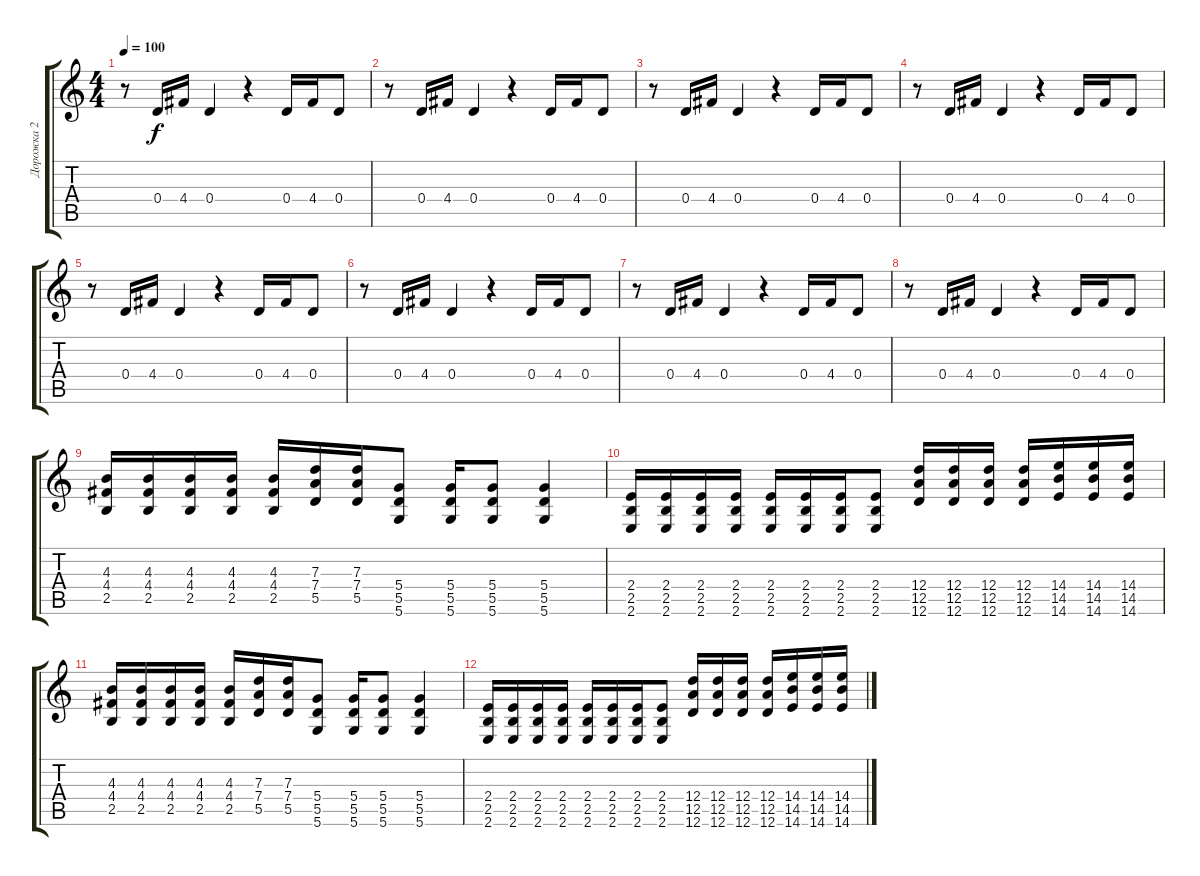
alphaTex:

\track ("Дорожка 2" "Дорожка 2") {instrument electricguitarjazz}
\staff {score tabs}
\tuning (E4 B3 G3 D3 A2 D2) {hide}
\ts (4 4)
\tempo 100
\clef g2
\ks c
r.8{dy f} 0.4.16 4.4.16 0.4.4 r.4 0.4.16 4.4.16 0.4.8 |
r.8 0.4.16 4.4.16 0.4.4 r.4 0.4.16 4.4.16 0.4.8 |
r.8 0.4.16 4.4.16 0.4.4 r.4 0.4.16 4.4.16 0.4.8 |
r.8 0.4.16 4.4.16 0.4.4 r.4 0.4.16 4.4.16 0.4.8 |
r.8 0.4.16 4.4.16 0.4.4 r.4 0.4.16 4.4.16 0.4.8 |
r.8 0.4.16 4.4.16 0.4.4 r.4 0.4.16 4.4.16 0.4.8 |
r.8 0.4.16 4.4.16 0.4.4 r.4 0.4.16 4.4.16 0.4.8 |
r.8 0.4.16 4.4.16 0.4.4 r.4 0.4.16 4.4.16 0.4.8 |
(4.3 4.4 2.5).16 (4.3 4.4 2.5).16 (4.3 4.4 2.5).16 (4.3 4.4 2.5).16 (4.3 4.4 2.5).16 (7.3 7.4 5.5).16 (7.3 7.4 5.5).16 (5.4 5.5 5.6).8 (5.4 5.5 5.6).16 (5.4 5.5 5.6).8 (5.4 5.5 5.6).4 |
(2.4 2.5 2.6).16 (2.4 2.5 2.6).16 (2.4 2.5 2.6).16 (2.4 2.5 2.6).16 (2.4 2.5 2.6).16 (2.4 2.5 2.6).16 (2.4 2.5 2.6).16 (2.4 2.5 2.6).8 (12.4 12.5 12.6).16 (12.4 12.5 12.6).16 (12.4 12.5 12.6).16 (12.4 12.5 12.6).16 (14.4 14.5 14.6).16 (14.4 14.5 14.6).16 (14.4 14.5 14.6).16 |
(4.3 4.4 2.5).16 (4.3 4.4 2.5).16 (4.3 4.4 2.5).16 (4.3 4.4 2.5).16 (4.3 4.4 2.5).16 (7.3 7.4 5.5).16 (7.3 7.4 5.5).16 (5.4 5.5 5.6).8 (5.4 5.5 5.6).16 (5.4 5.5 5.6).8 (5.4 5.5 5.6).4 |
(2.4 2.5 2.6).16 (2.4 2.5 2.6).16 (2.4 2.5 2.6).16 (2.4 2.5 2.6).16 (2.4 2.5 2.6).16 (2.4 2.5 2.6).16 (2.4 2.5 2.6).16 (2.4 2.5 2.6).8 (12.4 12.5 12.6).16 (12.4 12.5 12.6).16 (12.4 12.5 12.6).16 (12.4 12.5 12.6).16 (14.4 14.5 14.6).16 (14.4 14.5 14.6).16 (14.4 14.5 14.6).16
